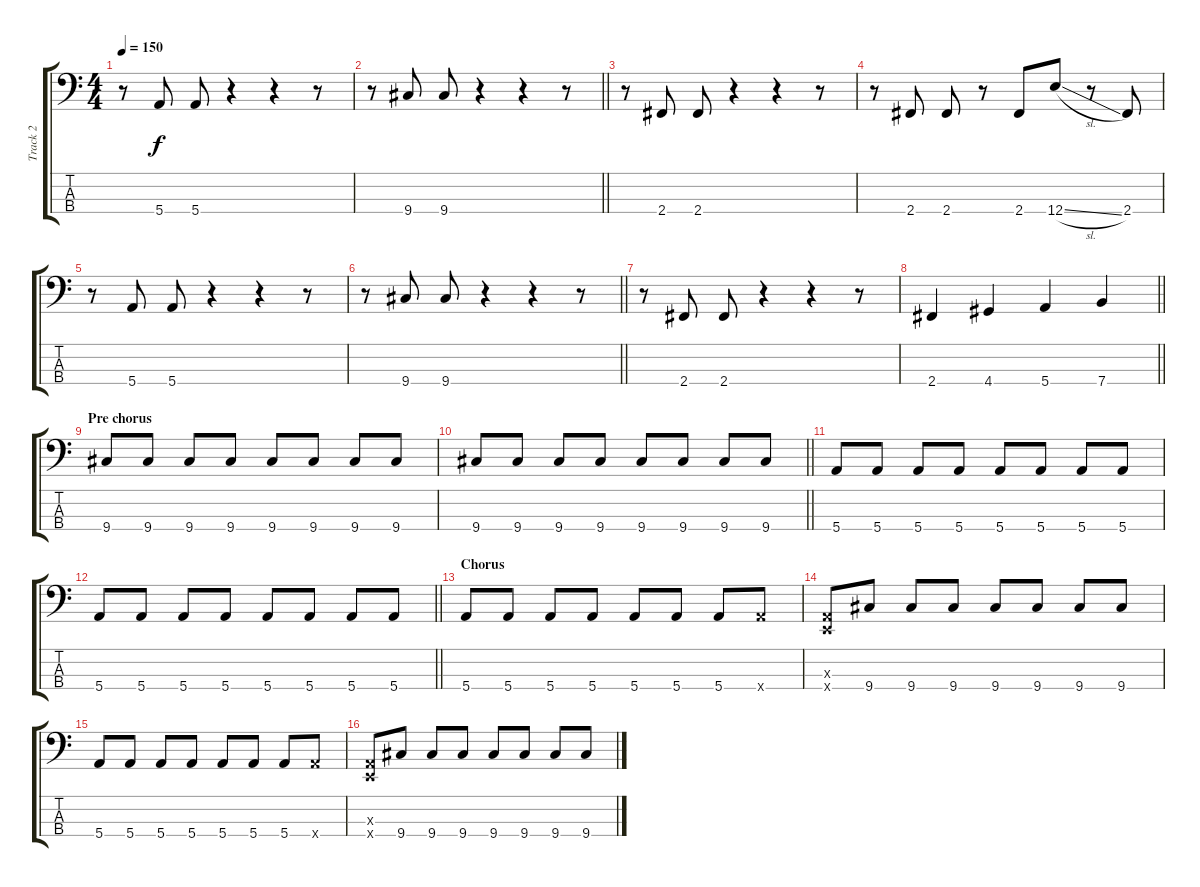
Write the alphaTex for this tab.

\track ("Track 2" "Track 2") {instrument electricbassfinger}
\staff {score tabs}
\tuning (G2 D2 A1 E1) {hide}
\ts (4 4)
\tempo 150
\clef f4
\ks c
r.8{dy f} 5.4.8 5.4.8 r.4 r.4 r.8 |
\barLineRight lightlight
r.8 9.4.8 9.4.8 r.4 r.4 r.8 |
r.8 2.4.8 2.4.8 r.4 r.4 r.8 |
r.8 2.4.8 2.4.8 r.8 2.4.8 12.4{sl}.8 r.8 2.4.8 |
r.8 5.4.8 5.4.8 r.4 r.4 r.8 |
\barLineRight lightlight
r.8 9.4.8 9.4.8 r.4 r.4 r.8 |
r.8 2.4.8 2.4.8 r.4 r.4 r.8 |
\barLineRight lightlight
2.4.4 4.4.4 5.4.4 7.4.4 |
\section ("" "Pre chorus")
9.4.8 9.4.8 9.4.8 9.4.8 9.4.8 9.4.8 9.4.8 9.4.8 |
\barLineRight lightlight
9.4.8 9.4.8 9.4.8 9.4.8 9.4.8 9.4.8 9.4.8 9.4.8 |
5.4.8 5.4.8 5.4.8 5.4.8 5.4.8 5.4.8 5.4.8 5.4.8 |
\barLineRight lightlight
5.4.8 5.4.8 5.4.8 5.4.8 5.4.8 5.4.8 5.4.8 5.4.8 |
\section ("" "Chorus")
5.4.8 5.4.8 5.4.8 5.4.8 5.4.8 5.4.8 5.4.8 5.4{x}.8 |
(0.3{x} 0.4{x}).8 9.4.8 9.4.8 9.4.8 9.4.8 9.4.8 9.4.8 9.4.8 |
5.4.8 5.4.8 5.4.8 5.4.8 5.4.8 5.4.8 5.4.8 5.4{x}.8 |
(0.3{x} 0.4{x}).8 9.4.8 9.4.8 9.4.8 9.4.8 9.4.8 9.4.8 9.4.8
